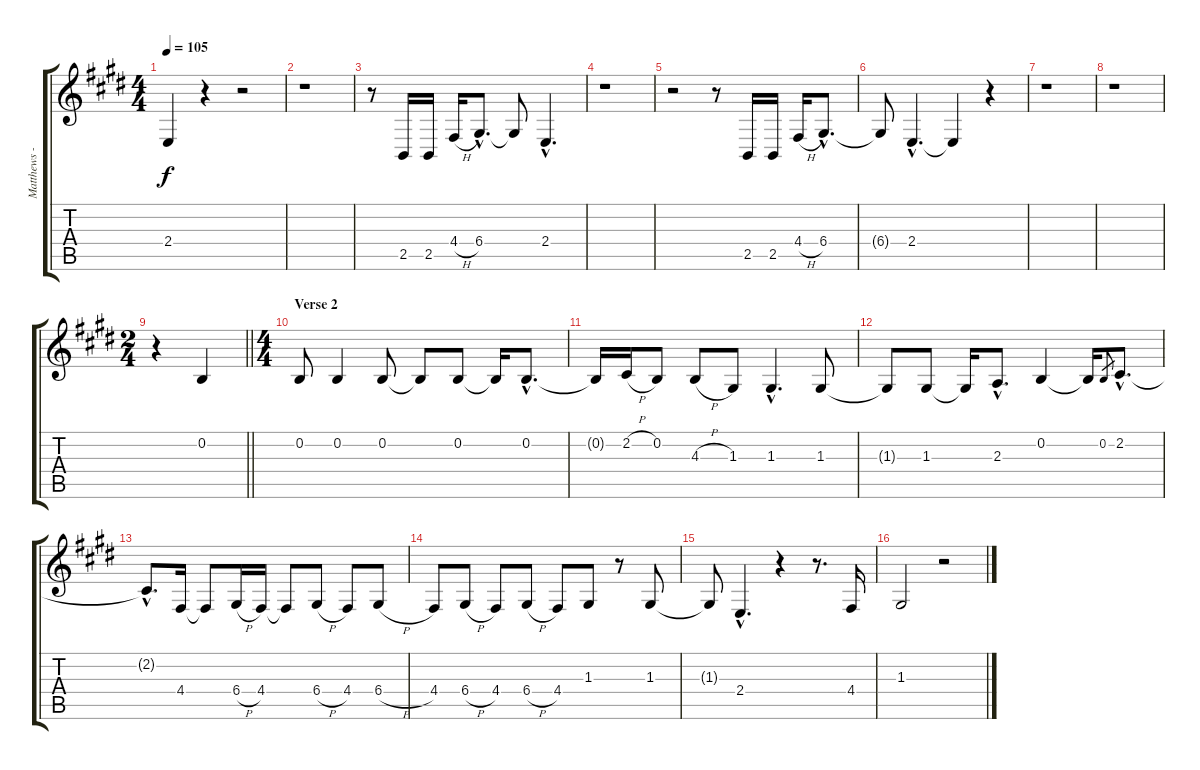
\track ("Matthews - Vocals" "Matthews -") {instrument lead2sawtooth}
\staff {score tabs}
\tuning (E4 B3 G3 D3 A2 E2) {hide}
\ts (4 4)
\tempo 105
\clef g2
\ks c#minor
2.4{t}.4{dy f} r.4 r.2 |
r.1 |
r.8 2.5.16 2.5.16 4.4{h}.16 6.4{hac}.8{d} 6.4{t}.8 2.4{hac}.4{d} |
r.1 |
r.2 r.8 2.5.16 2.5.16 4.4{h}.16 6.4{hac}.8{d} |
6.4{t}.8 2.4{hac}.4{d} 2.4{t}.4 r.4 |
r.1 |
r.1 |
\ts (2 4)
\barLineRight lightlight
r.4 0.2.4 |
\ts (4 4)
\section ("" "Verse 2")
0.2.8 0.2.4 0.2.8 0.2{t}.8 0.2.8 0.2{t}.16 0.2{hac}.8{d} |
0.2{t}.16 2.2{h}.16 0.2.8 4.3{h}.8 1.3.8 1.3{hac}.4{d} 1.3.8 |
1.3{t}.8 1.3.8 1.3{t}.16 2.3{hac}.8{d} 0.2.4 0.2{t}.16 0.2.8{gr} 2.2{hac}.8{d} |
2.2{hac t}.8{d} 4.4.16 4.4{t}.8 6.4{h}.16 4.4.16 4.4{t}.8 6.4{h}.8 4.4.8 6.4{h}.8 |
4.4.8 6.4{h}.8 4.4.8 6.4{h}.8 4.4.8 1.3.8 r.8 1.3.8 |
1.3{t}.8 2.4{hac}.4{d} r.4 r.8{d} 4.4.16 |
1.3.2 r.2
